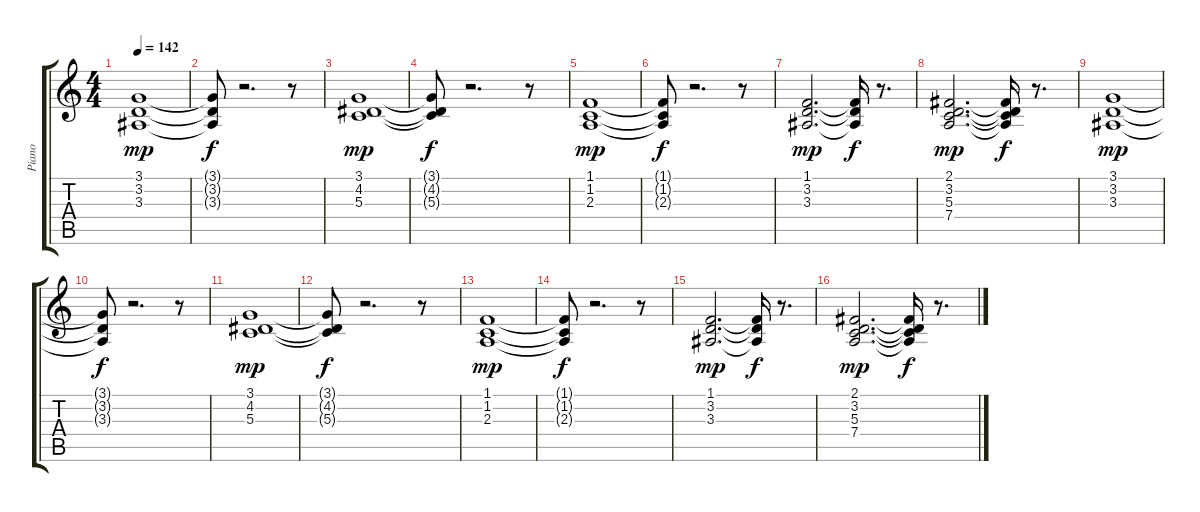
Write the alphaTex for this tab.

\track ("Piano" "Piano") {instrument electricpiano2}
\staff {score tabs}
\tuning (E4 B3 G3 D3 A2 E2) {hide}
\ts (4 4)
\tempo 142
\clef g2
\ks c
(3.1 3.2 3.3).1{dy mp} |
(3.1{t} 3.2{t} 3.3{t}).8{dy f} r.2{d} r.8 |
(3.1 4.2 5.3).1{dy mp} |
(3.1{t} 4.2{t} 5.3{t}).8{dy f} r.2{d} r.8 |
(1.1 1.2 2.3).1{dy mp} |
(1.1{t} 1.2{t} 2.3{t}).8{dy f} r.2{d} r.8 |
(1.1 3.2 3.3).2{d dy mp} (1.1{t} 3.2{t} 3.3{t}).16{dy f} r.8{d} |
(2.1 3.2 5.3 7.4).2{d dy mp} (2.1{t} 3.2{t} 5.3{t} 7.4{t}).16{dy f} r.8{d} |
(3.1 3.2 3.3).1{dy mp} |
(3.1{t} 3.2{t} 3.3{t}).8{dy f} r.2{d} r.8 |
(3.1 4.2 5.3).1{dy mp} |
(3.1{t} 4.2{t} 5.3{t}).8{dy f} r.2{d} r.8 |
(1.1 1.2 2.3).1{dy mp} |
(1.1{t} 1.2{t} 2.3{t}).8{dy f} r.2{d} r.8 |
(1.1 3.2 3.3).2{d dy mp} (1.1{t} 3.2{t} 3.3{t}).16{dy f} r.8{d} |
(2.1 3.2 5.3 7.4).2{d dy mp} (2.1{t} 3.2{t} 5.3{t} 7.4{t}).16{dy f} r.8{d}
